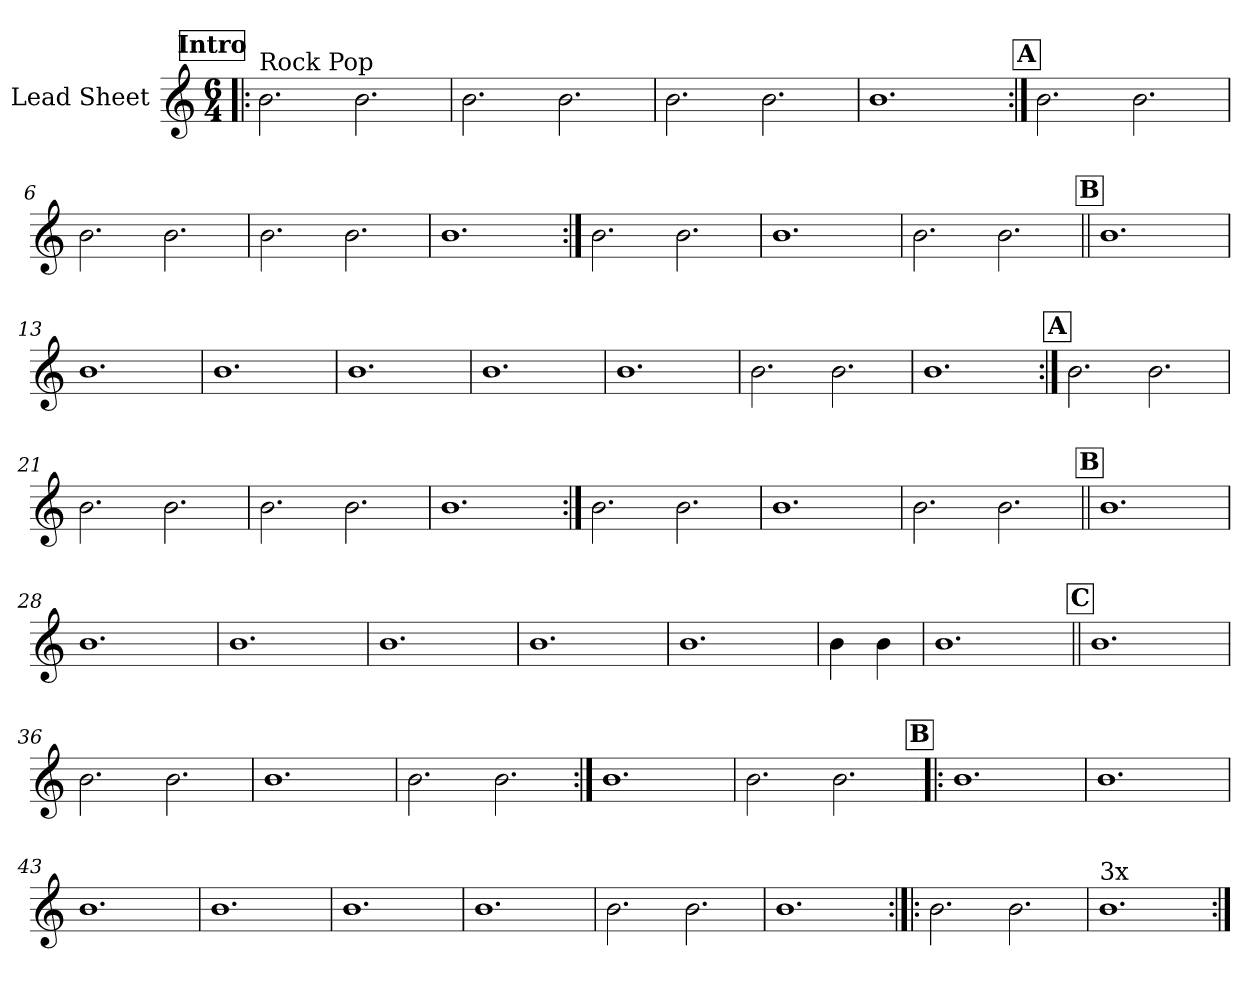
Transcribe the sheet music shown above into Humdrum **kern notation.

**kern
*part1
*staff1
*I"Lead Sheet
*clefG2
*k[]
*M6/4
*MM150
!!LO:REH:place=s1:a:fs=14:t=Intro
=1!|:
!LO:TX:a:t=Rock Pop
2.b\
2.b\
=2
2.b\
2.b\
=3
2.b\
2.b\
=4
1.b
!!LO:LB:g=z
!!LO:REH:place=s1:a:fs=14:t=A
=5:|!
2.b\
2.b\
=6
2.b\
2.b\
=7
2.b\
2.b\
=8
1.b
!!LO:LB:g=z
=9:|!
2.b\
2.b\
=10
1.b
=11
2.b\
2.b\
!!LO:LB:g=z
!!LO:REH:place=s1:a:fs=14:t=B
=12||
1.b
=13
1.b
=14
1.b
=15
1.b
!!LO:LB:g=z
=16
1.b
=17
1.b
=18
2.b\
2.b\
=19
1.b
!!LO:LB:g=z
!!LO:REH:place=s1:a:fs=14:t=A
=20:|!
2.b\
2.b\
=21
2.b\
2.b\
=22
2.b\
2.b\
=23
1.b
!!LO:LB:g=z
=24:|!
2.b\
2.b\
=25
1.b
=26
2.b\
2.b\
!!LO:LB:g=z
!!LO:REH:place=s1:a:fs=14:t=B
=27||
1.b
=28
1.b
=29
1.b
=30
1.b
=31
1.b
=32
1.b
=33
4b\
4b\
=34
1.b
!!LO:LB:g=z
!!LO:REH:place=s1:a:fs=14:t=C
=35||
1.b
=36
2.b\
2.b\
=37
1.b
=38
2.b\
2.b\
!!LO:LB:g=z
=39:|!
1.b
=40
2.b\
2.b\
!!LO:REH:place=s1:a:fs=14:t=B
=41!|:
1.b
=42
1.b
!!LO:PB:g=z
=43
1.b
=44
1.b
=45
1.b
=46
1.b
!!LO:LB:g=z
=47
2.b\
2.b\
=48
1.b
=49:|!|:
2.b\
2.b\
=50
!LO:TX:a:t=3x
1.b
=:|!
*-
